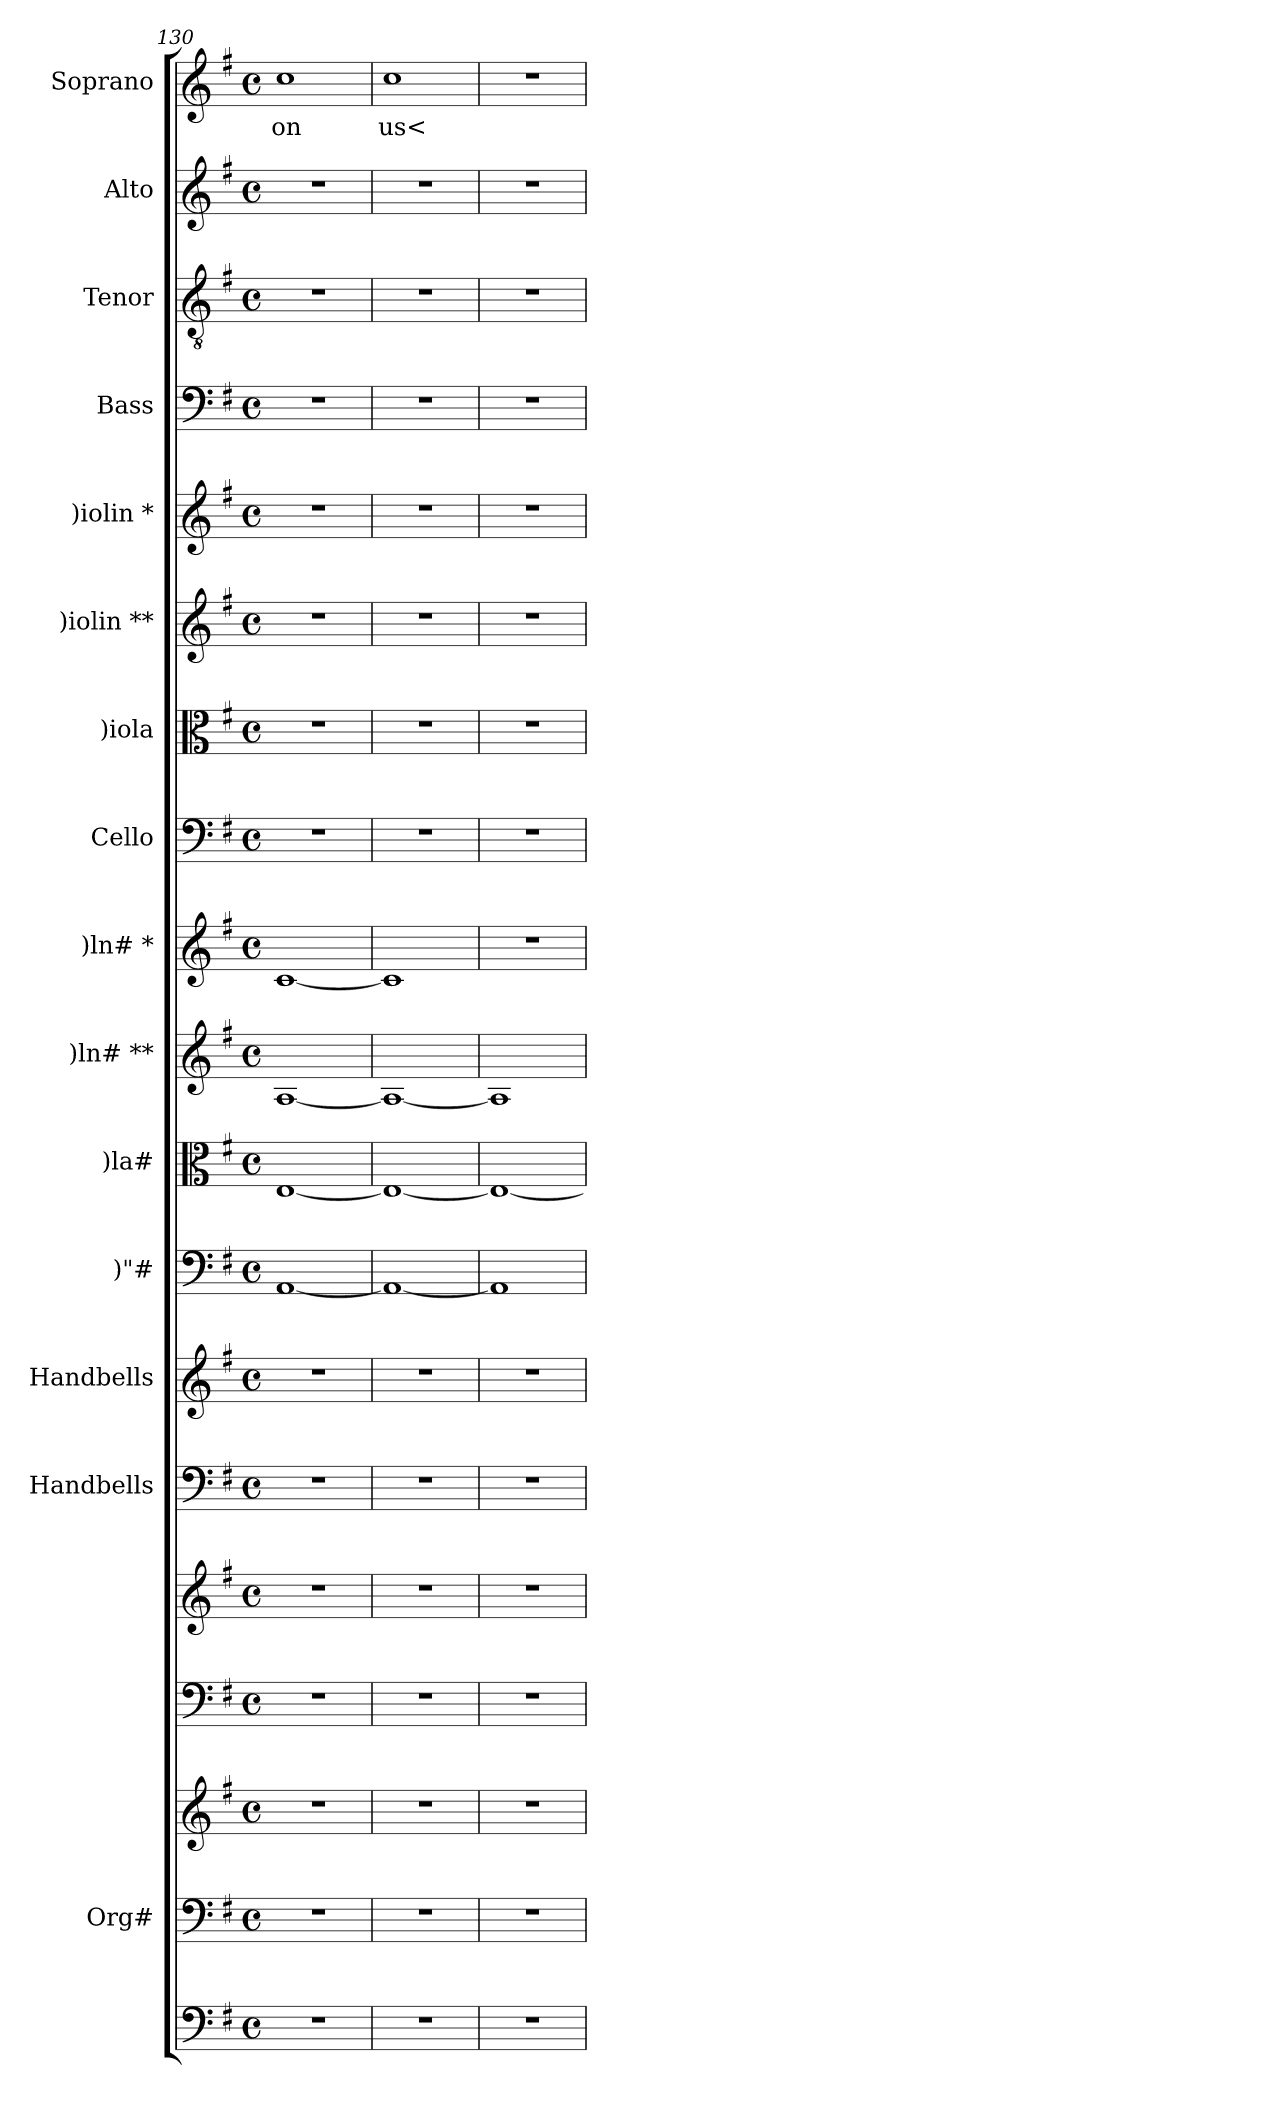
**kern	**kern	**kern	**kern	**kern	**kern	**kern	**kern	**kern	**kern	**kern	**kern	**kern	**kern	**kern	**kern	**kern	**kern	**kern	**text
*part18	*part17	*part17	*part16	*part15	*part14	*part13	*part12	*part11	*part10	*part9	*part8	*part7	*part6	*part5	*part4	*part3	*part2	*part1	*part1
*staff19	*staff18	*staff17	*staff16	*staff15	*staff14	*staff13	*staff12	*staff11	*staff10	*staff9	*staff8	*staff7	*staff6	*staff5	*staff4	*staff3	*staff2	*staff1	*staff1
*	*I"Org#	*	*	*	*I"Handbells	*I"Handbells	*I")"#	*I")la#	*I")ln# **	*I")ln# *	*I"Cello	*I")iola	*I")iolin **	*I")iolin *	*I"Bass	*I"Tenor	*I"Alto	*I"Soprano	*
*	*	*	*	*	*	*	*	*I')la#	*I')ln# **	*I')ln# *	*	*	*	*	*I'B	*I'T	*I'A	*I'S	*
*clefF4	*clefF4	*clefG2	*clefF4	*clefG2	*clefF4	*clefG2	*clefF4	*clefC3	*clefG2	*clefG2	*clefF4	*clefC3	*clefG2	*clefG2	*clefF4	*clefGv2	*clefG2	*clefG2	*
*k[f#]	*k[f#]	*k[f#]	*k[f#]	*k[f#]	*k[f#]	*k[f#]	*k[f#]	*k[f#]	*k[f#]	*k[f#]	*k[f#]	*k[f#]	*k[f#]	*k[f#]	*k[f#]	*k[f#]	*k[f#]	*k[f#]	*
*G:	*G:	*G:	*G:	*G:	*G:	*G:	*G:	*G:	*G:	*G:	*G:	*G:	*G:	*G:	*G:	*G:	*G:	*G:	*
*M4/4	*M4/4	*M4/4	*M4/4	*M4/4	*M4/4	*M4/4	*M4/4	*M4/4	*M4/4	*M4/4	*M4/4	*M4/4	*M4/4	*M4/4	*M4/4	*M4/4	*M4/4	*M4/4	*
*met(c)	*met(c)	*met(c)	*met(c)	*met(c)	*met(c)	*met(c)	*met(c)	*met(c)	*met(c)	*met(c)	*met(c)	*met(c)	*met(c)	*met(c)	*met(c)	*met(c)	*met(c)	*met(c)	*
=130	=130	=130	=130	=130	=130	=130	=130	=130	=130	=130	=130	=130	=130	=130	=130	=130	=130	=130	=130
!	!	!	!	!	!	!	!	!	!	!	!	!	!	!	!	!	!	!	!LO:LY:b
1r	1r	1r	1r	1r	1r	1r	[<1AA	[<1E	[<1A	[<1c	1r	1r	1r	1r	1r	1r	1r	1cc	on
=131	=131	=131	=131	=131	=131	=131	=131	=131	=131	=131	=131	=131	=131	=131	=131	=131	=131	=131	=131
!	!	!	!	!	!	!	!	!	!	!	!	!	!	!	!	!	!	!	!LO:LY:b
1r	1r	1r	1r	1r	1r	1r	1AA_	1E_	1A_	1c]	1r	1r	1r	1r	1r	1r	1r	1cc	us<
=132	=132	=132	=132	=132	=132	=132	=132	=132	=132	=132	=132	=132	=132	=132	=132	=132	=132	=132	=132
1r	1r	1r	1r	1r	1r	1r	1AA]	1E_	1A]	1r	1r	1r	1r	1r	1r	1r	1r	1r	.
=	=	=	=	=	=	=	=	=	=	=	=	=	=	=	=	=	=	=	=
*-	*-	*-	*-	*-	*-	*-	*-	*-	*-	*-	*-	*-	*-	*-	*-	*-	*-	*-	*-
